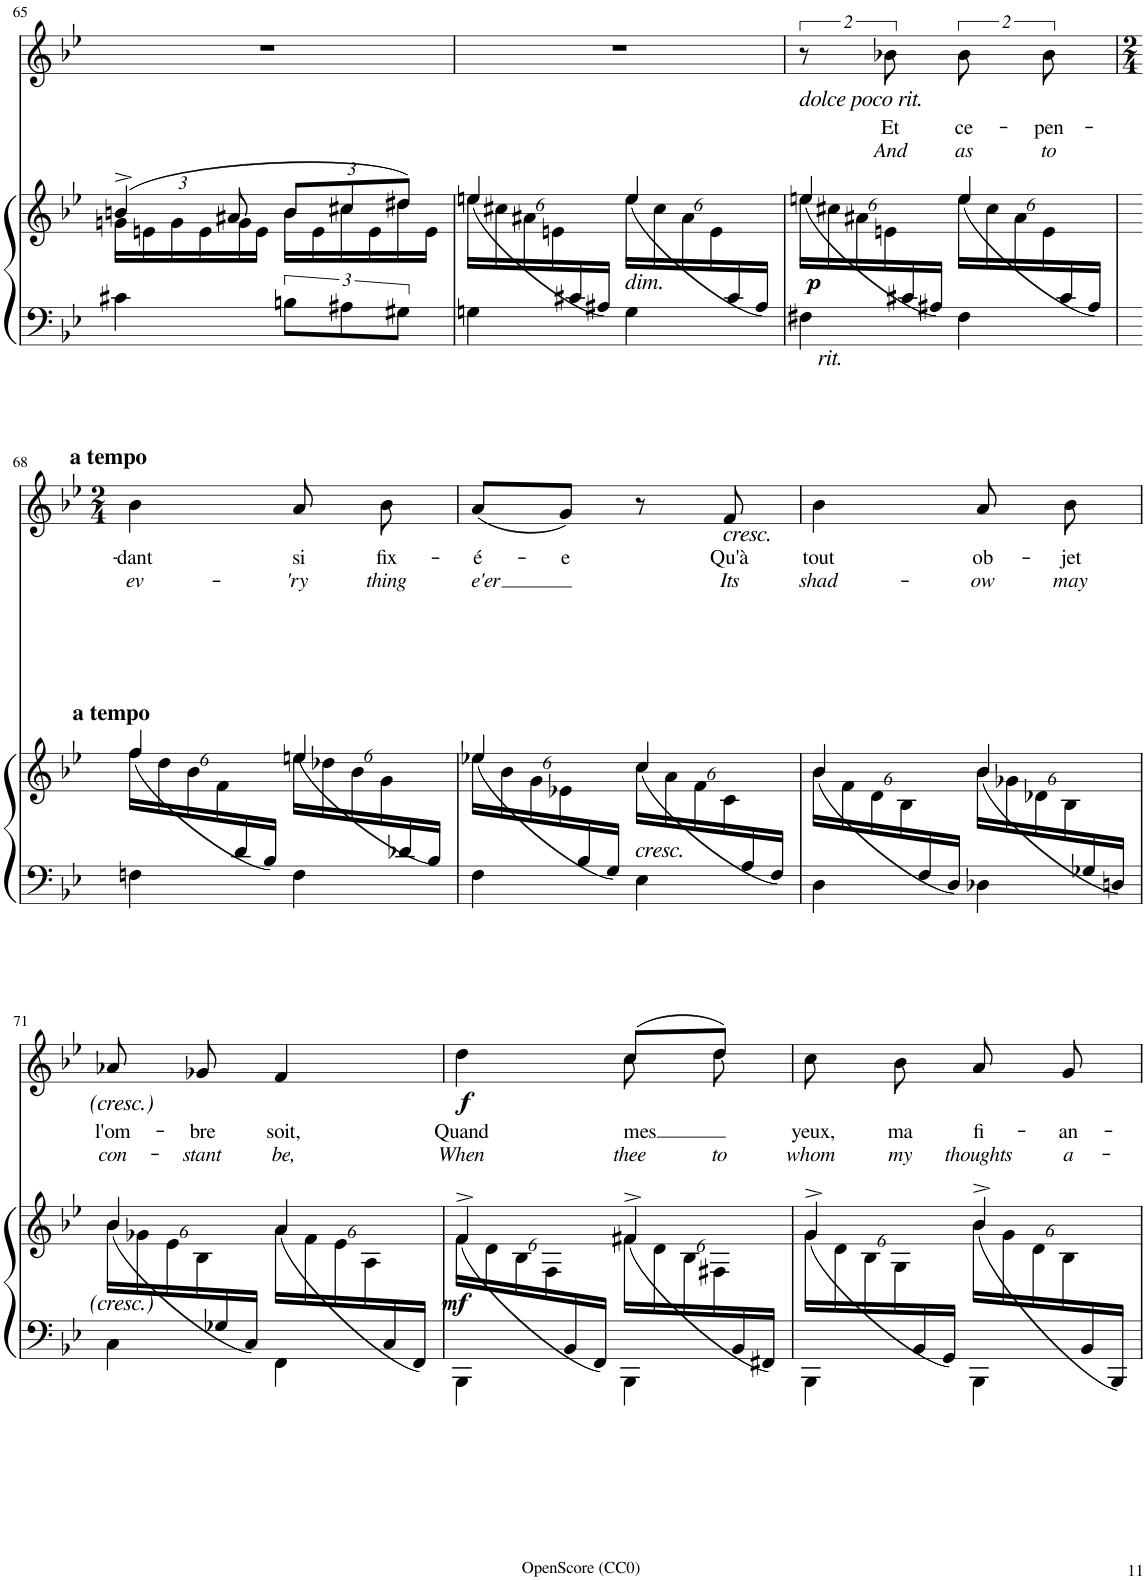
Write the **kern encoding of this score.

**kern	**kern	**dynam	**kern	**text	**text	**dynam
*part2	*part2	*part2	*part1	*part1	*part1	*part1
*staff3	*staff2	*staff2/3	*staff1	*staff1	*staff1	*staff1
*I"Piano	*	*	*I"Voice	*	*	*
*I'Pno	*	*	*	*	*	*
!!LO:PB:g=z
*clefF4	*clefG2	*	*clefG2	*	*	*
*k[b-e-]	*k[b-e-]	*	*k[b-e-]	*	*	*
*M2/4	*M2/4	*	*M6/8	*	*	*
=65	=65	=65	=65	=65	=65	=65
*	*^	*	*	*	*	*
*	*Xbrackettup	*Xtuplet	*	*	*	*	*
4c#X\	(6bn^/	24gn\LL	.	2.r	.	.	.
.	.	24en\	.	.	.	.	.
.	.	24g\	.	.	.	.	.
.	.	24e\	.	.	.	.	.
.	12a#X/	24g\	.	.	.	.	.
.	.	24e\JJ	.	.	.	.	.
*	*tuplet	*Xtuplet	*	*	*	*	*
12Bn\L	12b/L	24b\LL	.	.	.	.	.
.	.	24e\	.	.	.	.	.
12A#X\	12cc#X/	24cc#\	.	.	.	.	.
.	.	24e\	.	.	.	.	.
12G#X\J	12dd#X/J)	24dd#\	.	.	.	.	.
.	.	24e\JJ	.	.	.	.	.
4ryy	4ryy	4ryy	.	.	.	.	.
=66	=66	=66	=66	=66	=66	=66	=66
*^	*	*	*	*	*	*	*
*	*	*	*tuplet	*	*	*	*	*
6ryy	4Gn\	(4een/	24ee\LL	.	2.r	.	.	.
.	.	.	24cc#X\	.	.	.	.	.
.	.	.	24a#X\	.	.	.	.	.
.	.	.	24en\	.	.	.	.	.
24c#X/	.	.	12ryy	.	.	.	.	.
24A#X/JJ)	.	.	.	.	.	.	.	.
!	!	!LO:TX:b:i:t=dim.	!	!	!	!	!	!
6ryy	4G\	(4ee/	24ee\LL	.	.	.	.	.
.	.	.	24cc#\	.	.	.	.	.
.	.	.	24a#\	.	.	.	.	.
.	.	.	24e\	.	.	.	.	.
24c#/	.	.	4ryy	.	.	.	.	.
24A#/JJ)	.	.	.	.	.	.	.	.
4ryy	4ryy	4ryy	.	.	.	.	.	.
.	.	.	12ryy	.	.	.	.	.
=67	=67	=67	=67	=67	=67	=67	=67	=67
!	!	!	!	!	!LO:TX:b:i:t=dolce poco rit.	!	!	!
!LO:TX:b:i:t=rit.	!	!	!	!	!	!	!	!
!	!	!	!	!LO:DY:b	!	!	!	!
6ryy	4F#X\	(4een/	24ee\LL	p	16%3r	.	.	.
.	.	.	24cc#X\	.	.	.	.	.
.	.	.	24a#X\	.	.	.	.	.
.	.	.	24en\	.	.	.	.	.
24c#X/	.	.	12ryy	.	.	.	.	.
!	!	!	!	!	!	!LO:LY:b	!LO:LY:b	!
.	.	.	.	.	16%3b-X\	Et	And	.
24A#X/JJ)	.	.	.	.	.	.	.	.
6ryy	4F#\	(4ee/	24ee\LL	.	.	.	.	.
.	.	.	24cc#\	.	.	.	.	.
.	.	.	24a#\	.	.	.	.	.
!	!	!	!	!	!	!LO:LY:b	!LO:LY:b	!
.	.	.	24e\	.	16%3b-\	ce-	as	.
24c#/	.	.	4ryy	.	.	.	.	.
24A#/JJ)	.	.	.	.	.	.	.	.
4ryy	4ryy	4ryy	.	.	.	.	.	.
!	!	!	!	!	!	!LO:LY:b	!LO:LY:b	!
.	.	.	.	.	16%3b-\	-pen-	to	.
.	.	.	12ryy	.	.	.	.	.
!!LO:LB:g=z
=68	=68	=68	=68	=68	=68	=68	=68	=68
*M2/4	*	*M2/4	*	*	*M2/4	*	*	*
!	!	!	!	!	!LO:TX:b:B:t=a tempo	!	!	!
!	!	!	!	!	!LO:TX:a:B:t=a tempo	!	!	!
!	!	!	!	!	!	!LO:LY:b	!LO:LY:b	!
6ryy	4Fn\	(4ff/	24ff\LL	.	4b-\	-dant	ev-	.
.	.	.	24dd\	.	.	.	.	.
.	.	.	24b-\	.	.	.	.	.
.	.	.	24f\	.	.	.	.	.
24d/	.	.	12ryy	.	.	.	.	.
24B-/JJ)	.	.	.	.	.	.	.	.
!	!	!	!	!	!	!LO:LY:b	!LO:LY:b	!
6ryy	4F\	(4een/	24ee\LL	.	8a/	si	-'ry	.
.	.	.	24dd-X\	.	.	.	.	.
.	.	.	24b-\	.	.	.	.	.
!	!	!	!	!	!	!LO:LY:b	!LO:LY:b	!
.	.	.	24g\	.	8b-\	fix-	thing	.
24d-X/	.	.	12ryy	.	.	.	.	.
24B-/JJ)	.	.	.	.	.	.	.	.
=69	=69	=69	=69	=69	=69	=69	=69	=69
!	!	!	!	!	!	!LO:LY:b	!LO:LY:b	!
6ryy	4F\	(4ee-X/	24ee-\LL	.	(8a/L	-é-	e'er	.
.	.	.	24b-\	.	.	.	.	.
.	.	.	24g\	.	.	.	.	.
!	!	!	!	!	!	!LO:LY:b	!	!
.	.	.	24e-X\	.	8g/J)	-e	.	.
24B-/	.	.	12ryy	.	.	.	.	.
24G/JJ)	.	.	.	.	.	.	.	.
!	!	!LO:TX:b:i:t=cresc.	!	!	!	!	!	!
6ryy	4E-\	(4cc/	24cc\LL	.	8r	.	.	.
.	.	.	24a\	.	.	.	.	.
.	.	.	24f\	.	.	.	.	.
!	!	!	!	!	!LO:TX:b:i:t=cresc.	!	!	!
!	!	!	!	!	!	!LO:LY:b	!LO:LY:b	!
.	.	.	24c\	.	8f/	Qu'à	Its	.
24A/	.	.	12ryy	.	.	.	.	.
24F/JJ)	.	.	.	.	.	.	.	.
=70	=70	=70	=70	=70	=70	=70	=70	=70
!	!	!	!	!	!	!LO:LY:b	!LO:LY:b	!
6ryy	4D\	(4b-/	24b-\LL	.	4b-\	tout	shad-	.
.	.	.	24f\	.	.	.	.	.
.	.	.	24d\	.	.	.	.	.
.	.	.	24B-\	.	.	.	.	.
24F/	.	.	12ryy	.	.	.	.	.
24D/JJ)	.	.	.	.	.	.	.	.
!	!	!	!	!	!	!LO:LY:b	!LO:LY:b	!
6ryy	4D-X\	(4b-/	24b-\LL	.	8a/	ob-	-ow	.
.	.	.	24g-X\	.	.	.	.	.
.	.	.	24d-X\	.	.	.	.	.
!	!	!	!	!	!	!LO:LY:b	!LO:LY:b	!
.	.	.	24B-\	.	8b-\	-jet	may	.
24G-X/	.	.	12ryy	.	.	.	.	.
24Dn/JJ)	.	.	.	.	.	.	.	.
!!LO:LB:g=z
=71	=71	=71	=71	=71	=71	=71	=71	=71
!	!	!	!	!	!	!LO:LY:b	!LO:LY:b	!
6ryy	4C\	(4b-/	24b-\LL	.	8a-X/	l'om-	con-	.
.	.	.	24g-X\	.	.	.	.	.
.	.	.	24e-\	.	.	.	.	.
!	!	!	!	!	!	!LO:LY:b	!LO:LY:b	!
.	.	.	24B-\	.	8g-X/	-bre	-stant	.
24G-X/	.	.	12ryy	.	.	.	.	.
24C/JJ)	.	.	.	.	.	.	.	.
!	!	!	!	!	!	!LO:LY:b	!LO:LY:b	!
6ryy	4FF\	(4a/	24a\LL	.	4f/	soit,	be,	.
.	.	.	24f\	.	.	.	.	.
.	.	.	24e-\	.	.	.	.	.
.	.	.	24A\	.	.	.	.	.
24C/	.	.	12ryy	.	.	.	.	.
24FF/JJ)	.	.	.	.	.	.	.	.
=72	=72	=72	=72	=72	=72	=72	=72	=72
!	!	!	!	!LO:DY:b	!	!LO:LY:b	!LO:LY:b	!LO:DY:b
*	*	*	*	*	*^	*	*	*
6ryy	4BBB-\	(4f^/	24f\LL	mf	4dd\	4ryy	Quand	When	f
.	.	.	24d\	.	.	.	.	.	.
.	.	.	24B-\	.	.	.	.	.	.
.	.	.	24F\	.	.	.	.	.	.
24BB-/	.	.	12ryy	.	.	.	.	.	.
24FF/JJ)	.	.	.	.	.	.	.	.	.
!	!	!	!	!	!	!	!LO:LY:b	!LO:LY:b	!
6ryy	4BBB-\	(4f#X^/	24f#\LL	.	(8cc/L	8cc\	mes	thee	.
.	.	.	24d\	.	.	.	.	.	.
.	.	.	24B-\	.	.	.	.	.	.
!	!	!	!	!	!	!	!	!LO:LY:b	!
.	.	.	24F#X\	.	8dd/J)	8dd\	.	to	.
24BB-/	.	.	12ryy	.	.	.	.	.	.
24FF#X/JJ)	.	.	.	.	.	.	.	.	.
*	*	*	*	*	*v	*v	*	*	*
=73	=73	=73	=73	=73	=73	=73	=73	=73
!	!	!	!	!	!	!LO:LY:b	!LO:LY:b	!
6ryy	4BBB-\	(4g^/	24g\LL	.	8cc\	yeux,	whom	.
.	.	.	24d\	.	.	.	.	.
.	.	.	24B-\	.	.	.	.	.
!	!	!	!	!	!	!LO:LY:b	!LO:LY:b	!
.	.	.	24G\	.	8b-\	ma	my	.
24BB-/	.	.	12ryy	.	.	.	.	.
24GG/JJ)	.	.	.	.	.	.	.	.
!	!	!	!	!	!	!LO:LY:b	!LO:LY:b	!
6ryy	4BBB-\	(4b-^/	24b-\LL	.	8a/	fi-	thoughts	.
.	.	.	24g\	.	.	.	.	.
.	.	.	24d\	.	.	.	.	.
!	!	!	!	!	!	!LO:LY:b	!LO:LY:b	!
.	.	.	24B-\	.	8g/	-an-	a-	.
24BB-/	.	.	12ryy	.	.	.	.	.
24BBB-/JJ)	.	.	.	.	.	.	.	.
*v	*v	*	*	*	*	*	*	*
*	*v	*v	*	*	*	*	*
=	=	=	=	=	=	=
*-	*-	*-	*-	*-	*-	*-
